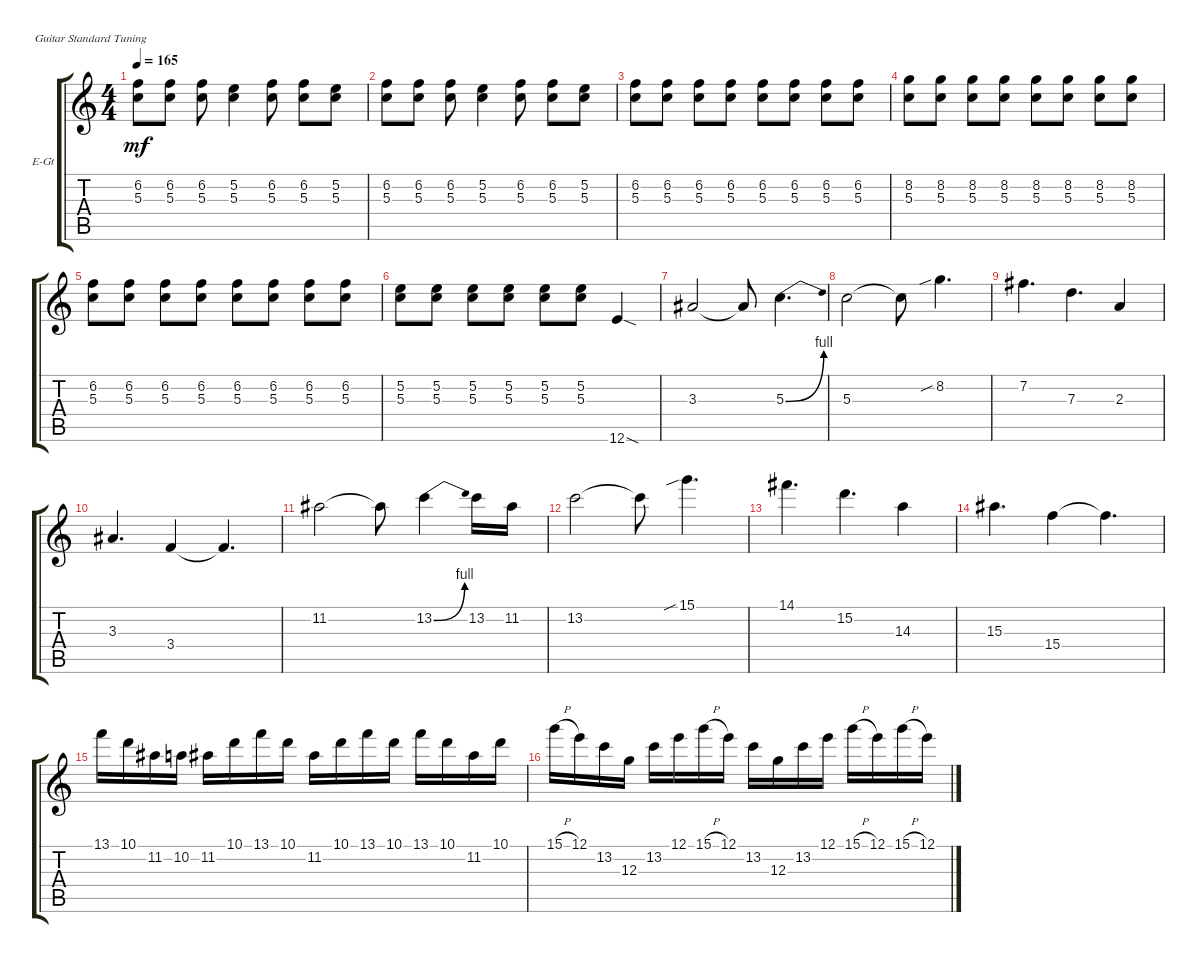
\defaultSystemsLayout 4
\bracketExtendMode groupsimilarinstruments
\firstSystemTrackNameOrientation horizontal
\otherSystemsTrackNameOrientation horizontal
\track ("Electric Guitar" "E-Gt") {instrument distortionguitar}
\staff {score tabs}
\tuning (E4 B3 G3 D3 A2 E2)
\ts (4 4)
\tempo 165
\clef g2
\ks c
(5.3 6.2).8{dy mf} (5.3 6.2).8 (5.3 6.2).8 (5.3 5.2).4 (5.3 6.2).8 (5.3 6.2).8 (5.3 5.2).8 |
(5.3 6.2).8 (5.3 6.2).8 (5.3 6.2).8 (5.3 5.2).4 (5.3 6.2).8 (5.3 6.2).8 (5.3 5.2).8 |
(5.3 6.2).8 (5.3 6.2).8 (5.3 6.2).8 (5.3 6.2).8 (5.3 6.2).8 (5.3 6.2).8 (5.3 6.2).8 (5.3 6.2).8 |
(5.3 8.2).8 (5.3 8.2).8 (5.3 8.2).8 (5.3 8.2).8 (5.3 8.2).8 (5.3 8.2).8 (5.3 8.2).8 (5.3 8.2).8 |
(5.3 6.2).8 (5.3 6.2).8 (5.3 6.2).8 (5.3 6.2).8 (5.3 6.2).8 (5.3 6.2).8 (5.3 6.2).8 (5.3 6.2).8 |
(5.3 5.2).8 (5.3 5.2).8 (5.3 5.2).8 (5.3 5.2).8 (5.3 5.2).8 (5.3 5.2).8 12.6{sod}.4 |
3.3.2 3.3{t}.8 5.3{be (bend 0 0 15 4)}.4{d} |
5.3.2 5.3{t}.8 8.2{sib}.4{d} |
7.2.4{d} 7.3.4{d} 2.3.4 |
3.3.4{d} 3.4.4 3.4{t}.4{d} |
11.2.2 11.2{t}.8 13.2{be (bend 0 0 15 4)}.4 13.2.16 11.2.16 |
13.2.2 13.2{t}.8 15.1{sib}.4{d} |
14.1.4{d} 15.2.4{d} 14.3.4 |
15.3.4{d} 15.4.4 15.4{t}.4{d} |
13.1.16 10.1.16 11.2.16 10.2.16 11.2.16 10.1.16 13.1.16 10.1.16 11.2.16 10.1.16 13.1.16 10.1.16 13.1.16 10.1.16 11.2.16 10.1.16 |
15.1{h}.16 12.1.16 13.2.16 12.3.16 13.2.16 12.1.16 15.1{h}.16 12.1.16 13.2.16 12.3.16 13.2.16 12.1.16 15.1{h}.16 12.1.16 15.1{h}.16 12.1.16
